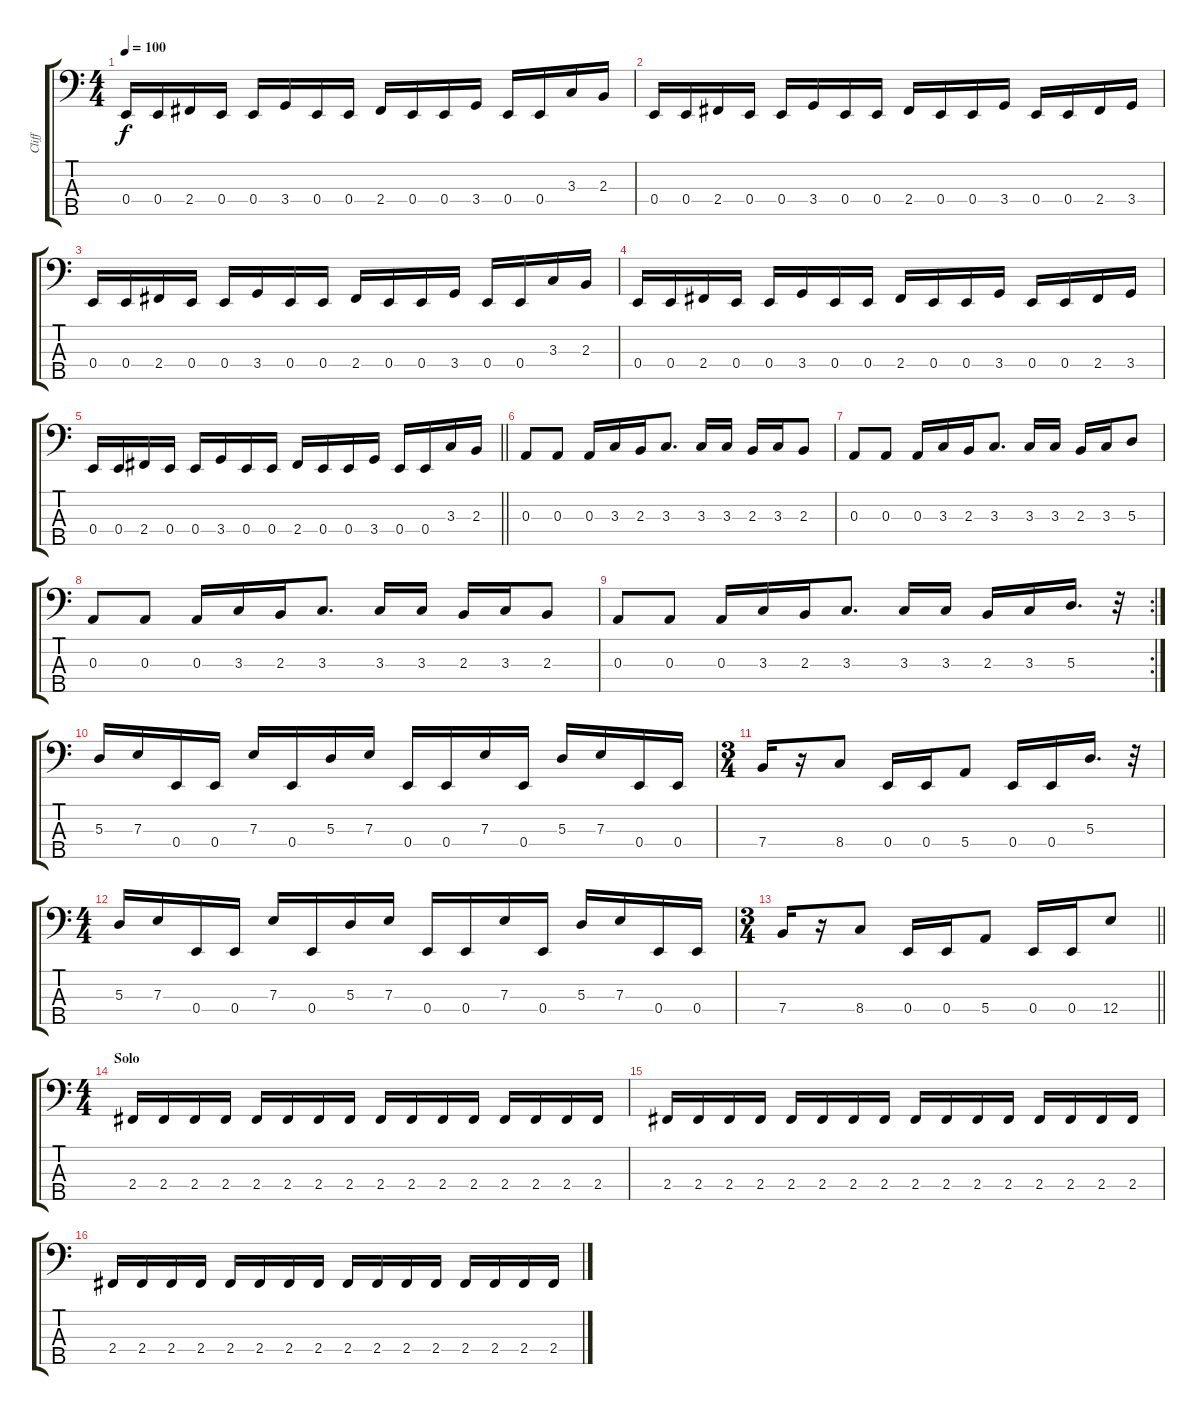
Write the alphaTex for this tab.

\track ("Cliff" "Cliff") {instrument electricbassfinger}
\staff {score tabs}
\tuning (G2 D2 A1 E1 B0) {hide}
\ts (4 4)
\tempo 100
\clef f4
\ks c
0.4.16{dy f} 0.4.16 2.4.16 0.4.16 0.4.16 3.4.16 0.4.16 0.4.16 2.4.16 0.4.16 0.4.16 3.4.16 0.4.16 0.4.16 3.3.16 2.3.16 |
0.4.16 0.4.16 2.4.16 0.4.16 0.4.16 3.4.16 0.4.16 0.4.16 2.4.16 0.4.16 0.4.16 3.4.16 0.4.16 0.4.16 2.4.16 3.4.16 |
0.4.16 0.4.16 2.4.16 0.4.16 0.4.16 3.4.16 0.4.16 0.4.16 2.4.16 0.4.16 0.4.16 3.4.16 0.4.16 0.4.16 3.3.16 2.3.16 |
0.4.16 0.4.16 2.4.16 0.4.16 0.4.16 3.4.16 0.4.16 0.4.16 2.4.16 0.4.16 0.4.16 3.4.16 0.4.16 0.4.16 2.4.16 3.4.16 |
\barLineRight lightlight
0.4.16 0.4.16 2.4.16 0.4.16 0.4.16 3.4.16 0.4.16 0.4.16 2.4.16 0.4.16 0.4.16 3.4.16 0.4.16 0.4.16 3.3.16 2.3.16 |
\section ("" "")
0.3.8 0.3.8 0.3.16 3.3.16 2.3.16 3.3.8{d} 3.3.16 3.3.16 2.3.16 3.3.16 2.3.8 |
0.3.8 0.3.8 0.3.16 3.3.16 2.3.16 3.3.8{d} 3.3.16 3.3.16 2.3.16 3.3.16 5.3.8 |
0.3.8 0.3.8 0.3.16 3.3.16 2.3.16 3.3.8{d} 3.3.16 3.3.16 2.3.16 3.3.16 2.3.8 |
\rc 2
0.3.8 0.3.8 0.3.16 3.3.16 2.3.16 3.3.8{d} 3.3.16 3.3.16 2.3.16 3.3.16 5.3.16{d} r.32 |
5.3.16 7.3.16 0.4.16 0.4.16 7.3.16 0.4.16 5.3.16 7.3.16 0.4.16 0.4.16 7.3.16 0.4.16 5.3.16 7.3.16 0.4.16 0.4.16 |
\ts (3 4)
7.4.16 r.16 8.4.8 0.4.16 0.4.16 5.4.8 0.4.16 0.4.16 5.3.16{d} r.32 |
\ts (4 4)
5.3.16 7.3.16 0.4.16 0.4.16 7.3.16 0.4.16 5.3.16 7.3.16 0.4.16 0.4.16 7.3.16 0.4.16 5.3.16 7.3.16 0.4.16 0.4.16 |
\ts (3 4)
\barLineRight lightlight
7.4.16 r.16 8.4.8 0.4.16 0.4.16 5.4.8 0.4.16 0.4.16 12.4.8 |
\ts (4 4)
\section ("" "Solo")
2.4.16 2.4.16 2.4.16 2.4.16 2.4.16 2.4.16 2.4.16 2.4.16 2.4.16 2.4.16 2.4.16 2.4.16 2.4.16 2.4.16 2.4.16 2.4.16 |
2.4.16 2.4.16 2.4.16 2.4.16 2.4.16 2.4.16 2.4.16 2.4.16 2.4.16 2.4.16 2.4.16 2.4.16 2.4.16 2.4.16 2.4.16 2.4.16 |
2.4.16 2.4.16 2.4.16 2.4.16 2.4.16 2.4.16 2.4.16 2.4.16 2.4.16 2.4.16 2.4.16 2.4.16 2.4.16 2.4.16 2.4.16 2.4.16
